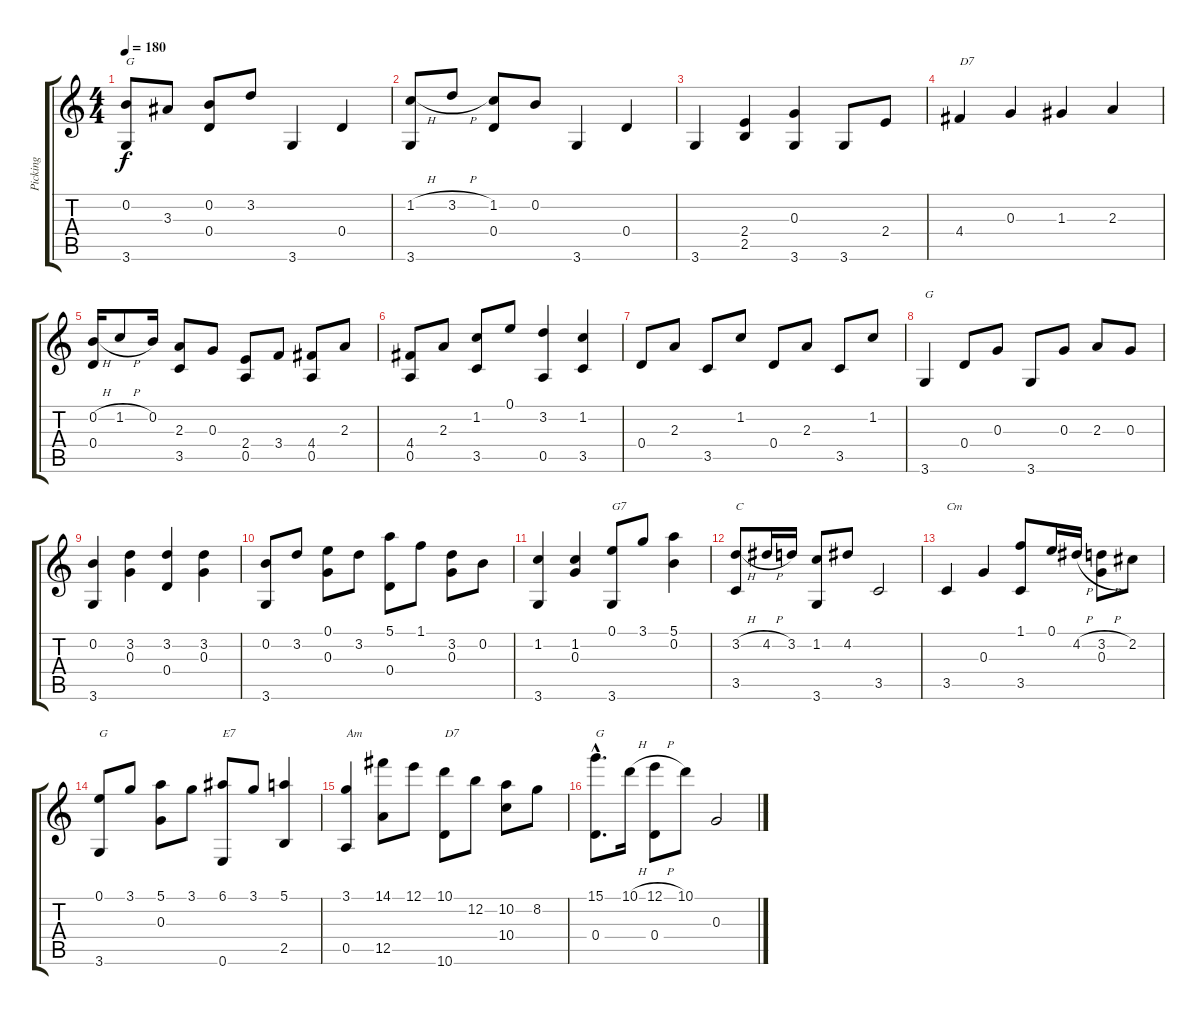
\track ("Picking" "Picking") {instrument acousticguitarsteel}
\staff {score tabs}
\tuning (E4 B3 G3 D3 A2 E2) {hide}
\ts (4 4)
\tempo 180
\clef g2
\ks c
(0.2 3.6).8{txt "G" dy f instrument acousticguitarsteel} 3.3.8 (0.2 0.4).8 3.2.8 3.6.4 0.4.4 |
(1.2{h} 3.6).8 3.2{h}.8 (1.2 0.4).8 0.2.8 3.6.4 0.4.4 |
3.6.4 (2.4 2.5).4 (0.3 3.6).4 3.6.8 2.4.8 |
4.4.4{txt "D7"} 0.3.4 1.3.4 2.3.4 |
(0.2{h} 0.4).16 1.2{h}.8 0.2.16 (2.3 3.5).8 0.3.8 (2.4 0.5).8 3.4.8 (4.4 0.5).8 2.3.8 |
(4.4 0.5).8 2.3.8 (1.2 3.5).8 0.1.8 (3.2 0.5).4 (1.2 3.5).4 |
0.4.8 2.3.8 3.5.8 1.2.8 0.4.8 2.3.8 3.5.8 1.2.8 |
3.6.4{txt "G"} 0.4.8 0.3.8 3.6.8 0.3.8 2.3.8 0.3.8 |
(0.2 3.6).4 (3.2 0.3).4 (3.2 0.4).4 (3.2 0.3).4 |
(0.2 3.6).8 3.2.8 (0.1 0.3).8 3.2.8 (5.1 0.4).8 1.1.8 (3.2 0.3).8 0.2.8 |
(1.2 3.6).4 (1.2 0.3).4 (0.1 3.6).8{txt "G7"} 3.1.8 (5.1 0.2).4 |
(3.2{h} 3.5).8{txt "C"} 4.2{h}.16 3.2.16 (1.2 3.6).8 4.2.8 3.5.2 |
3.5.4{txt "Cm"} 0.3.4 (1.1 3.5).8 0.1.16 4.2{h}.16 (3.2{h} 0.3).8 2.2.8 |
(0.1 3.6).8{txt "G"} 3.1.8 (5.1 0.3).8 3.1.8 (6.1 0.6).8{txt "E7"} 3.1.8 (5.1 2.5).4 |
(3.1 0.5).4{txt "Am"} (14.1 12.5).8 12.1.8 (10.1 10.6).8{txt "D7"} 12.2.8 (10.2 10.4).8 8.2.8 |
(15.1{hac} 0.4{hac}).8{d txt "G"} 10.1{h}.16 (12.1{h} 0.4).8 10.1.8 0.3.2
